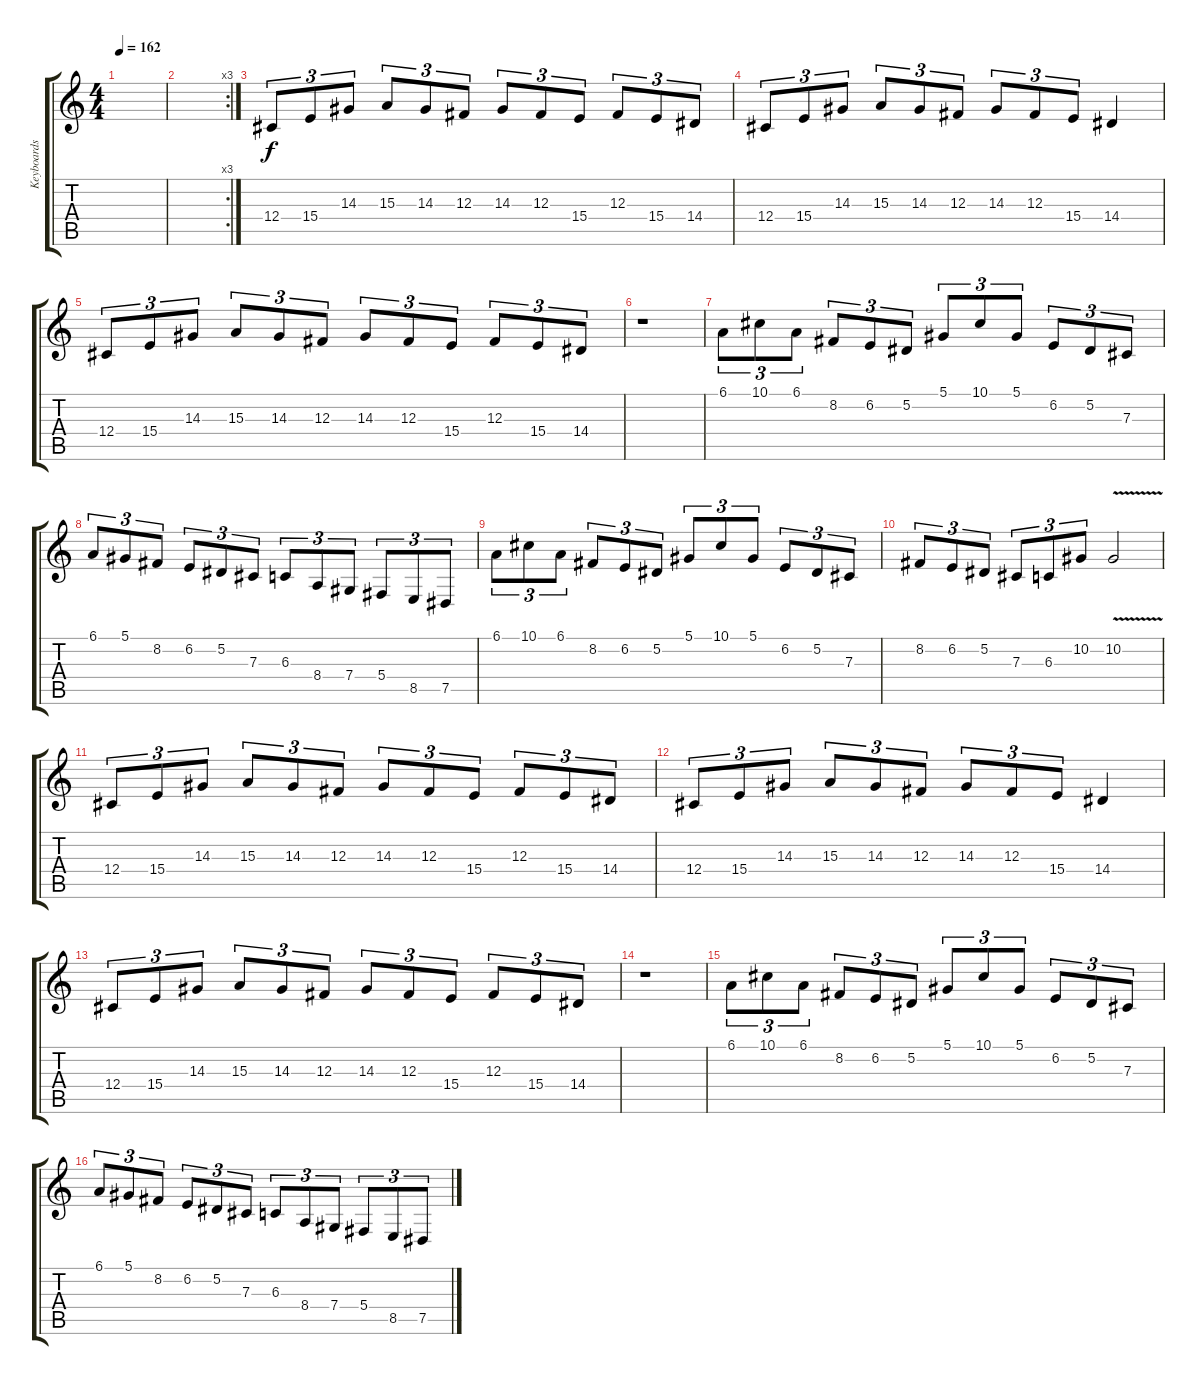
\track ("Keyboards" "Keyboards") {instrument choiraahs}
\staff {score tabs}
\tuning (Eb4 Bb3 Gb3 Db3 Ab2 Eb2) {hide}
\ts (4 4)
\tempo 162
\clef g2
\ks c
|
\rc 3
|
12.4.8{tu (3 2)} 15.4.8{tu (3 2)} 14.3.8{tu (3 2)} 15.3.8{tu (3 2)} 14.3.8{tu (3 2)} 12.3.8{tu (3 2)} 14.3.8{tu (3 2)} 12.3.8{tu (3 2)} 15.4.8{tu (3 2)} 12.3.8{tu (3 2)} 15.4.8{tu (3 2)} 14.4.8{tu (3 2)} |
12.4.8{tu (3 2)} 15.4.8{tu (3 2)} 14.3.8{tu (3 2)} 15.3.8{tu (3 2)} 14.3.8{tu (3 2)} 12.3.8{tu (3 2)} 14.3.8{tu (3 2)} 12.3.8{tu (3 2)} 15.4.8{tu (3 2)} 14.4.4 |
12.4.8{tu (3 2)} 15.4.8{tu (3 2)} 14.3.8{tu (3 2)} 15.3.8{tu (3 2)} 14.3.8{tu (3 2)} 12.3.8{tu (3 2)} 14.3.8{tu (3 2)} 12.3.8{tu (3 2)} 15.4.8{tu (3 2)} 12.3.8{tu (3 2)} 15.4.8{tu (3 2)} 14.4.8{tu (3 2)} |
r.1 |
6.1.8{tu (3 2)} 10.1.8{tu (3 2)} 6.1.8{tu (3 2)} 8.2.8{tu (3 2)} 6.2.8{tu (3 2)} 5.2.8{tu (3 2)} 5.1.8{tu (3 2)} 10.1.8{tu (3 2)} 5.1.8{tu (3 2)} 6.2.8{tu (3 2)} 5.2.8{tu (3 2)} 7.3.8{tu (3 2)} |
6.1.8{tu (3 2)} 5.1.8{tu (3 2)} 8.2.8{tu (3 2)} 6.2.8{tu (3 2)} 5.2.8{tu (3 2)} 7.3.8{tu (3 2)} 6.3.8{tu (3 2)} 8.4.8{tu (3 2)} 7.4.8{tu (3 2)} 5.4.8{tu (3 2)} 8.5.8{tu (3 2)} 7.5.8{tu (3 2)} |
6.1.8{tu (3 2)} 10.1.8{tu (3 2)} 6.1.8{tu (3 2)} 8.2.8{tu (3 2)} 6.2.8{tu (3 2)} 5.2.8{tu (3 2)} 5.1.8{tu (3 2)} 10.1.8{tu (3 2)} 5.1.8{tu (3 2)} 6.2.8{tu (3 2)} 5.2.8{tu (3 2)} 7.3.8{tu (3 2)} |
8.2.8{tu (3 2)} 6.2.8{tu (3 2)} 5.2.8{tu (3 2)} 7.3.8{tu (3 2)} 6.3.8{tu (3 2)} 10.2.8{tu (3 2)} 10.2{v}.2 |
12.4.8{tu (3 2)} 15.4.8{tu (3 2)} 14.3.8{tu (3 2)} 15.3.8{tu (3 2)} 14.3.8{tu (3 2)} 12.3.8{tu (3 2)} 14.3.8{tu (3 2)} 12.3.8{tu (3 2)} 15.4.8{tu (3 2)} 12.3.8{tu (3 2)} 15.4.8{tu (3 2)} 14.4.8{tu (3 2)} |
12.4.8{tu (3 2)} 15.4.8{tu (3 2)} 14.3.8{tu (3 2)} 15.3.8{tu (3 2)} 14.3.8{tu (3 2)} 12.3.8{tu (3 2)} 14.3.8{tu (3 2)} 12.3.8{tu (3 2)} 15.4.8{tu (3 2)} 14.4.4 |
12.4.8{tu (3 2)} 15.4.8{tu (3 2)} 14.3.8{tu (3 2)} 15.3.8{tu (3 2)} 14.3.8{tu (3 2)} 12.3.8{tu (3 2)} 14.3.8{tu (3 2)} 12.3.8{tu (3 2)} 15.4.8{tu (3 2)} 12.3.8{tu (3 2)} 15.4.8{tu (3 2)} 14.4.8{tu (3 2)} |
r.1 |
6.1.8{tu (3 2)} 10.1.8{tu (3 2)} 6.1.8{tu (3 2)} 8.2.8{tu (3 2)} 6.2.8{tu (3 2)} 5.2.8{tu (3 2)} 5.1.8{tu (3 2)} 10.1.8{tu (3 2)} 5.1.8{tu (3 2)} 6.2.8{tu (3 2)} 5.2.8{tu (3 2)} 7.3.8{tu (3 2)} |
6.1.8{tu (3 2)} 5.1.8{tu (3 2)} 8.2.8{tu (3 2)} 6.2.8{tu (3 2)} 5.2.8{tu (3 2)} 7.3.8{tu (3 2)} 6.3.8{tu (3 2)} 8.4.8{tu (3 2)} 7.4.8{tu (3 2)} 5.4.8{tu (3 2)} 8.5.8{tu (3 2)} 7.5.8{tu (3 2)}
